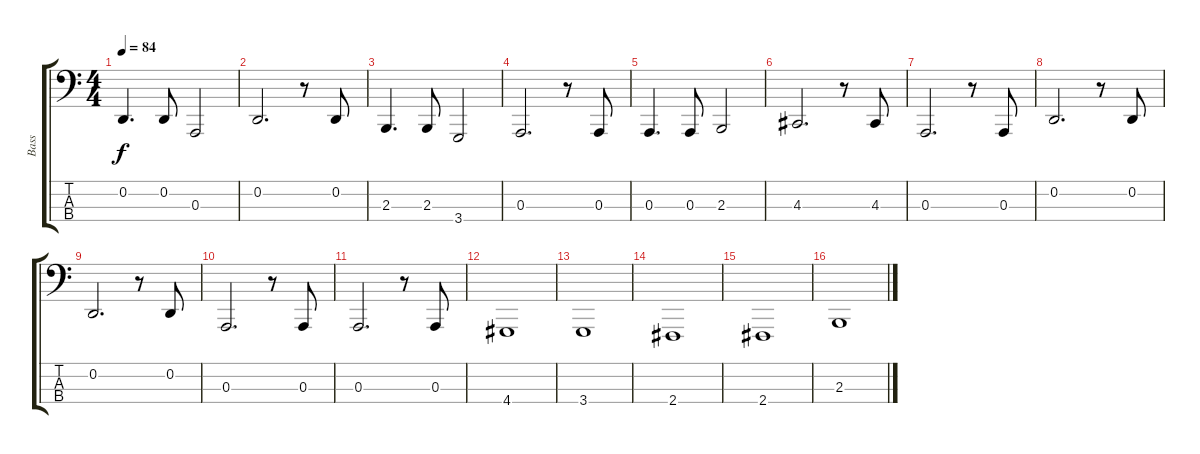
\track ("Bass" "Bass") {instrument percussiveorgan}
\staff {score tabs}
\tuning (G2 D2 A1 E1) {hide}
\ts (4 4)
\tempo 84
\clef f4
\ks c
0.2.4{d dy f} 0.2.8 0.3.2 |
0.2.2{d} r.8 0.2.8 |
2.3.4{d} 2.3.8 3.4.2 |
0.3.2{d} r.8 0.3.8 |
0.3.4{d} 0.3.8 2.3.2 |
4.3.2{d} r.8 4.3.8 |
0.3.2{d} r.8 0.3.8 |
0.2.2{d} r.8 0.2.8 |
0.2.2{d} r.8 0.2.8 |
0.3.2{d} r.8 0.3.8 |
0.3.2{d} r.8 0.3.8 |
4.4.1 |
3.4.1 |
2.4.1 |
2.4.1 |
2.3.1
